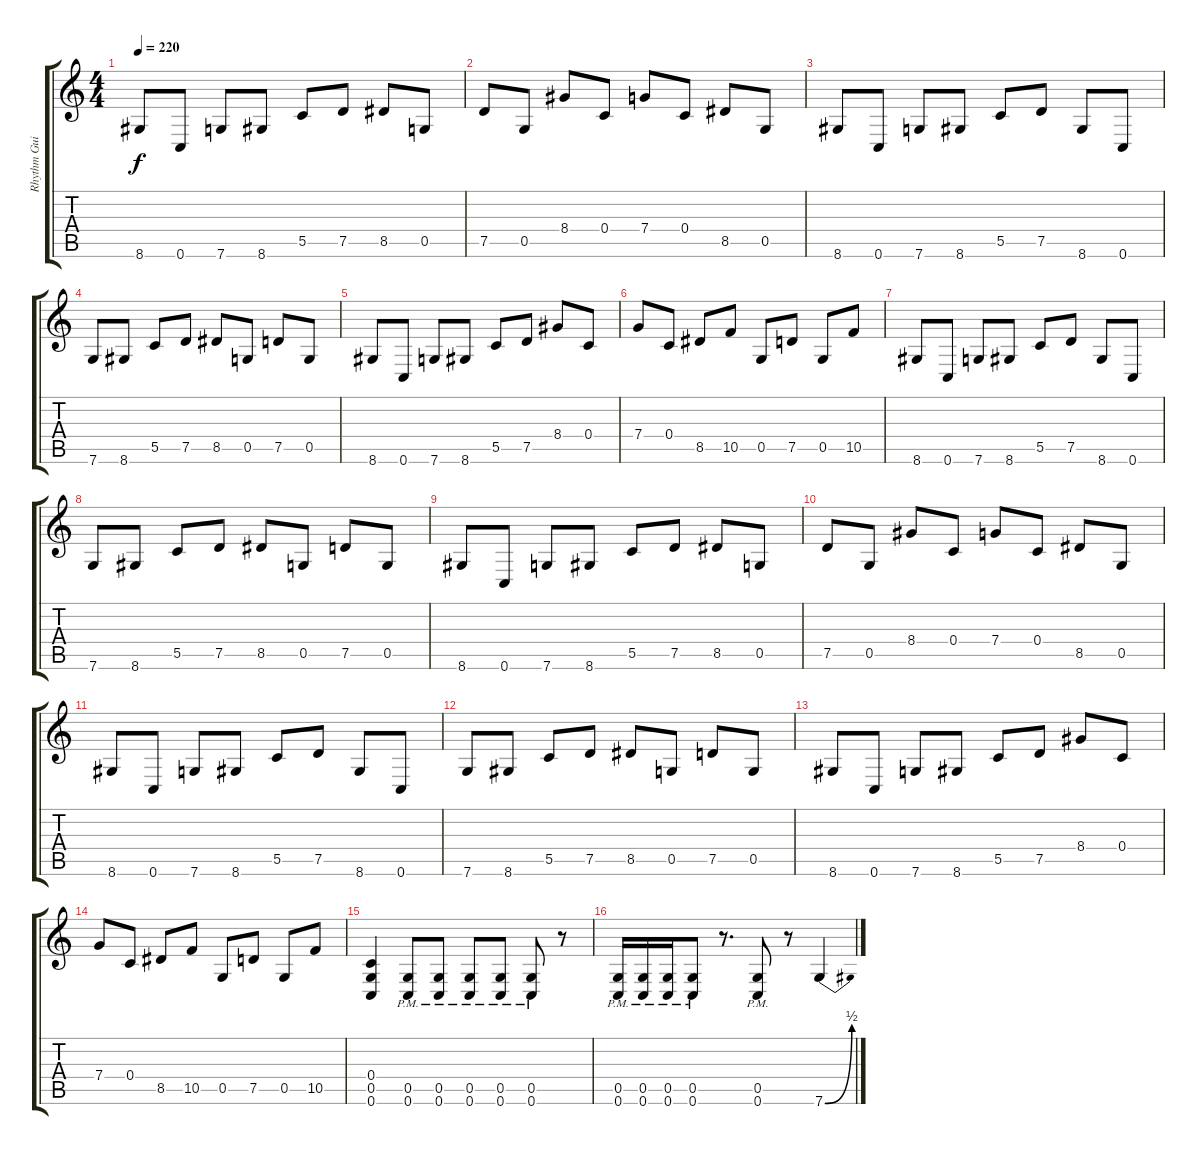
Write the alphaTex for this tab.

\track ("Rhythm Guitar 1" "Rhythm Gui") {instrument distortionguitar}
\staff {score tabs}
\tuning (D4 A3 F3 C3 G2 C2) {hide}
\ts (4 4)
\tempo 220
\clef g2
\ks c
8.6.8{dy f} 0.6.8 7.6.8 8.6.8 5.5.8 7.5.8 8.5.8 0.5.8 |
7.5.8 0.5.8 8.4.8 0.4.8 7.4.8 0.4.8 8.5.8 0.5.8 |
8.6.8 0.6.8 7.6.8 8.6.8 5.5.8 7.5.8 8.6.8 0.6.8 |
7.6.8 8.6.8 5.5.8 7.5.8 8.5.8 0.5.8 7.5.8 0.5.8 |
8.6.8 0.6.8 7.6.8 8.6.8 5.5.8 7.5.8 8.4.8 0.4.8 |
7.4.8 0.4.8 8.5.8 10.5.8 0.5.8 7.5.8 0.5.8 10.5.8 |
8.6.8 0.6.8 7.6.8 8.6.8 5.5.8 7.5.8 8.6.8 0.6.8 |
7.6.8 8.6.8 5.5.8 7.5.8 8.5.8 0.5.8 7.5.8 0.5.8 |
8.6.8 0.6.8 7.6.8 8.6.8 5.5.8 7.5.8 8.5.8 0.5.8 |
7.5.8 0.5.8 8.4.8 0.4.8 7.4.8 0.4.8 8.5.8 0.5.8 |
8.6.8 0.6.8 7.6.8 8.6.8 5.5.8 7.5.8 8.6.8 0.6.8 |
7.6.8 8.6.8 5.5.8 7.5.8 8.5.8 0.5.8 7.5.8 0.5.8 |
8.6.8 0.6.8 7.6.8 8.6.8 5.5.8 7.5.8 8.4.8 0.4.8 |
7.4.8 0.4.8 8.5.8 10.5.8 0.5.8 7.5.8 0.5.8 10.5.8 |
(0.4 0.5 0.6).4 (0.5{pm} 0.6{pm}).8 (0.5{pm} 0.6{pm}).8 (0.5{pm} 0.6{pm}).8 (0.5{pm} 0.6{pm}).8 (0.5{pm} 0.6{pm}).8 r.8 |
(0.5{pm} 0.6{pm}).16 (0.5{pm} 0.6{pm}).16 (0.5{pm} 0.6{pm}).16 (0.5{pm} 0.6{pm}).8 r.8{d} (0.5{pm} 0.6{pm}).8 r.8 7.6{be (bend 0 0 60 2)}.4
